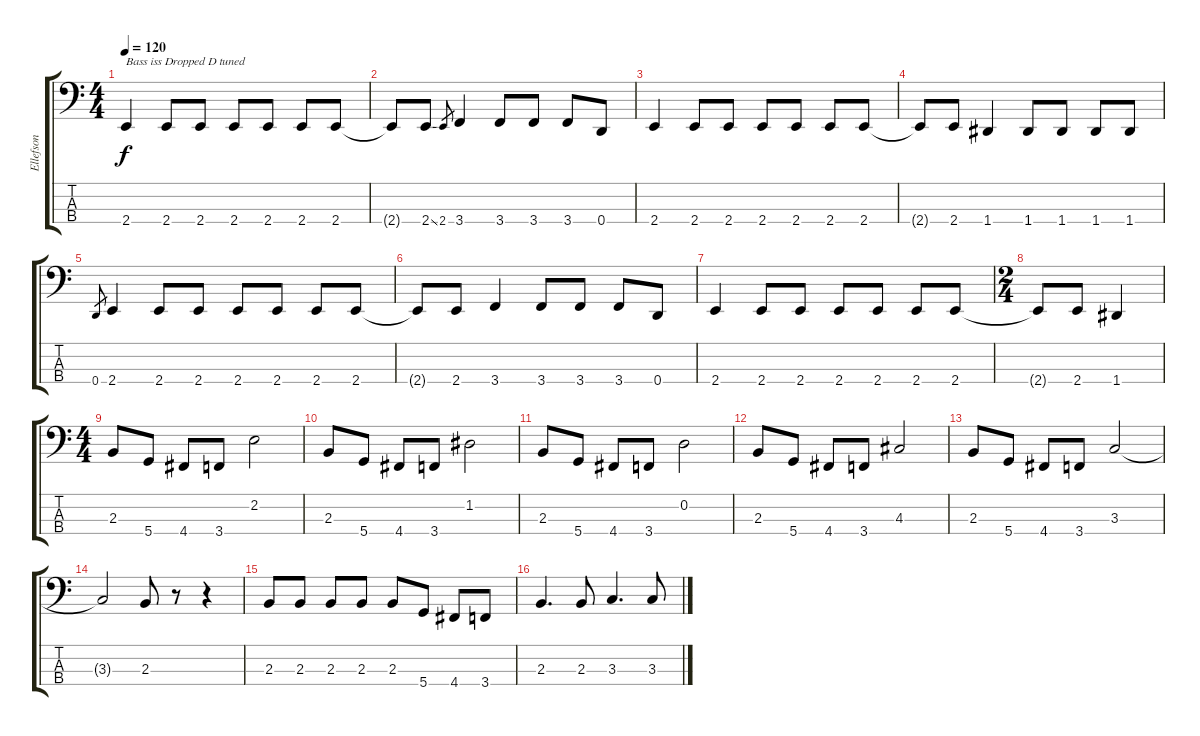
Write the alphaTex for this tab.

\track ("Ellefson" "Ellefson") {instrument electricbasspick}
\staff {score tabs}
\tuning (G2 D2 A1 D1) {hide}
\ts (4 4)
\tempo 120
\clef f4
\ks c
2.4.4{txt "Bass iss Dropped D tuned" dy f instrument electricbasspick} 2.4.8 2.4.8 2.4.8 2.4.8 2.4.8 2.4.8 |
2.4{t}.8 2.4{ss}.8 2.4.8{gr} 3.4.4 3.4.8 3.4.8 3.4.8 0.4.8 |
2.4.4 2.4.8 2.4.8 2.4.8 2.4.8 2.4.8 2.4.8 |
2.4{t}.8 2.4.8 1.4.4 1.4.8 1.4.8 1.4.8 1.4.8 |
0.4.8{gr} 2.4.4 2.4.8 2.4.8 2.4.8 2.4.8 2.4.8 2.4.8 |
2.4{t}.8 2.4.8 3.4.4 3.4.8 3.4.8 3.4.8 0.4.8 |
2.4.4 2.4.8 2.4.8 2.4.8 2.4.8 2.4.8 2.4.8 |
\ts (2 4)
2.4{t}.8 2.4.8 1.4.4 |
\ts (4 4)
2.3.8 5.4.8 4.4.8 3.4.8 2.2.2 |
2.3.8 5.4.8 4.4.8 3.4.8 1.2.2 |
2.3.8 5.4.8 4.4.8 3.4.8 0.2.2 |
2.3.8 5.4.8 4.4.8 3.4.8 4.3.2 |
2.3.8 5.4.8 4.4.8 3.4.8 3.3.2 |
3.3{t}.2 2.3.8 r.8 r.4 |
2.3.8 2.3.8 2.3.8 2.3.8 2.3.8 5.4.8 4.4.8 3.4.8 |
2.3.4{d} 2.3.8 3.3.4{d} 3.3.8
